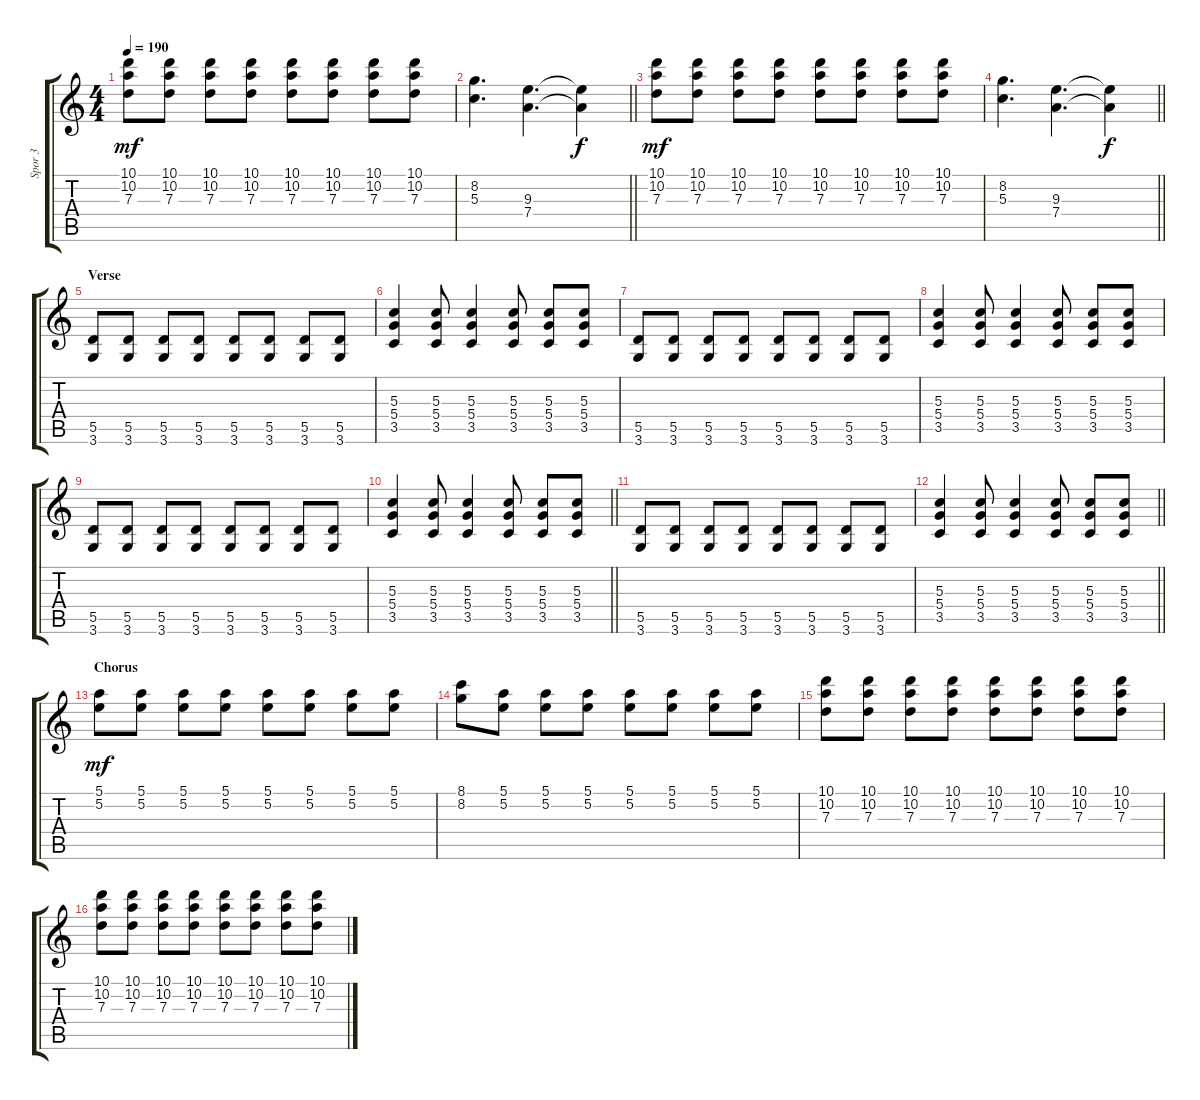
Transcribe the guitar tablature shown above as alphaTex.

\track ("Spor 3" "Spor 3") {instrument overdrivenguitar}
\staff {score tabs}
\tuning (E4 B3 G3 D3 A2 E2) {hide}
\ts (4 4)
\tempo 190
\clef g2
\ks c
(10.1 10.2 7.3).8{dy mf} (10.1 10.2 7.3).8 (10.1 10.2 7.3).8 (10.1 10.2 7.3).8 (10.1 10.2 7.3).8 (10.1 10.2 7.3).8 (10.1 10.2 7.3).8 (10.1 10.2 7.3).8 |
\barLineRight lightlight
(8.2 5.3).4{d} (9.3 7.4).4{d} (9.3{t} 7.4{t}).4{dy f} |
(10.1 10.2 7.3).8{dy mf} (10.1 10.2 7.3).8 (10.1 10.2 7.3).8 (10.1 10.2 7.3).8 (10.1 10.2 7.3).8 (10.1 10.2 7.3).8 (10.1 10.2 7.3).8 (10.1 10.2 7.3).8 |
\barLineRight lightlight
(8.2 5.3).4{d} (9.3 7.4).4{d} (9.3{t} 7.4{t}).4{dy f} |
\section ("" "Verse")
(5.5 3.6).8 (5.5 3.6).8 (5.5 3.6).8 (5.5 3.6).8 (5.5 3.6).8 (5.5 3.6).8 (5.5 3.6).8 (5.5 3.6).8 |
(5.3 5.4 3.5).4 (5.3 5.4 3.5).8 (5.3 5.4 3.5).4 (5.3 5.4 3.5).8 (5.3 5.4 3.5).8 (5.3 5.4 3.5).8 |
(5.5 3.6).8 (5.5 3.6).8 (5.5 3.6).8 (5.5 3.6).8 (5.5 3.6).8 (5.5 3.6).8 (5.5 3.6).8 (5.5 3.6).8 |
(5.3 5.4 3.5).4 (5.3 5.4 3.5).8 (5.3 5.4 3.5).4 (5.3 5.4 3.5).8 (5.3 5.4 3.5).8 (5.3 5.4 3.5).8 |
(5.5 3.6).8 (5.5 3.6).8 (5.5 3.6).8 (5.5 3.6).8 (5.5 3.6).8 (5.5 3.6).8 (5.5 3.6).8 (5.5 3.6).8 |
\barLineRight lightlight
(5.3 5.4 3.5).4 (5.3 5.4 3.5).8 (5.3 5.4 3.5).4 (5.3 5.4 3.5).8 (5.3 5.4 3.5).8 (5.3 5.4 3.5).8 |
(5.5 3.6).8 (5.5 3.6).8 (5.5 3.6).8 (5.5 3.6).8 (5.5 3.6).8 (5.5 3.6).8 (5.5 3.6).8 (5.5 3.6).8 |
\barLineRight lightlight
(5.3 5.4 3.5).4 (5.3 5.4 3.5).8 (5.3 5.4 3.5).4 (5.3 5.4 3.5).8 (5.3 5.4 3.5).8 (5.3 5.4 3.5).8 |
\section ("" "Chorus")
(5.1 5.2).8{dy mf} (5.1 5.2).8 (5.1 5.2).8 (5.1 5.2).8 (5.1 5.2).8 (5.1 5.2).8 (5.1 5.2).8 (5.1 5.2).8 |
(8.1 8.2).8 (5.1 5.2).8 (5.1 5.2).8 (5.1 5.2).8 (5.1 5.2).8 (5.1 5.2).8 (5.1 5.2).8 (5.1 5.2).8 |
(10.1 10.2 7.3).8 (10.1 10.2 7.3).8 (10.1 10.2 7.3).8 (10.1 10.2 7.3).8 (10.1 10.2 7.3).8 (10.1 10.2 7.3).8 (10.1 10.2 7.3).8 (10.1 10.2 7.3).8 |
(10.1 10.2 7.3).8 (10.1 10.2 7.3).8 (10.1 10.2 7.3).8 (10.1 10.2 7.3).8 (10.1 10.2 7.3).8 (10.1 10.2 7.3).8 (10.1 10.2 7.3).8 (10.1 10.2 7.3).8
